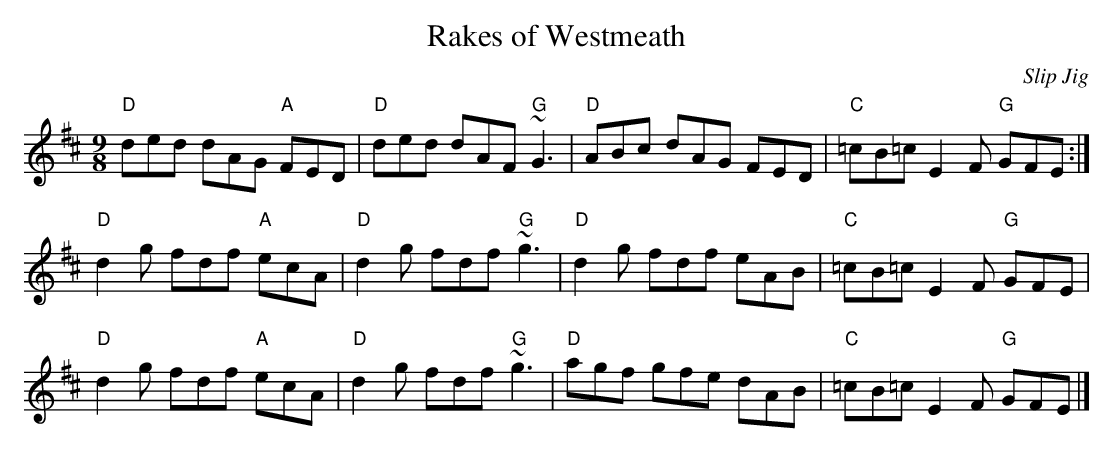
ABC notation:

X:1
T:Rakes of Westmeath
M:9/8
L:1/8
C:Slip Jig
K:D
"D"ded dAG "A"FED | "D"ded dAF "G"~G3 | "D"ABc dAG FED | "C"=cB=c E2F "G"GFE :|
"D"d2g fdf "A"ecA | "D"d2g fdf "G"~g3 | "D"d2g fdf eAB | "C"=cB=c E2F "G"GFE |
"D"d2g fdf "A"ecA | "D"d2g fdf "G"~g3 | "D"agf gfe dAB | "C"=cB=c E2F "G"GFE |]
